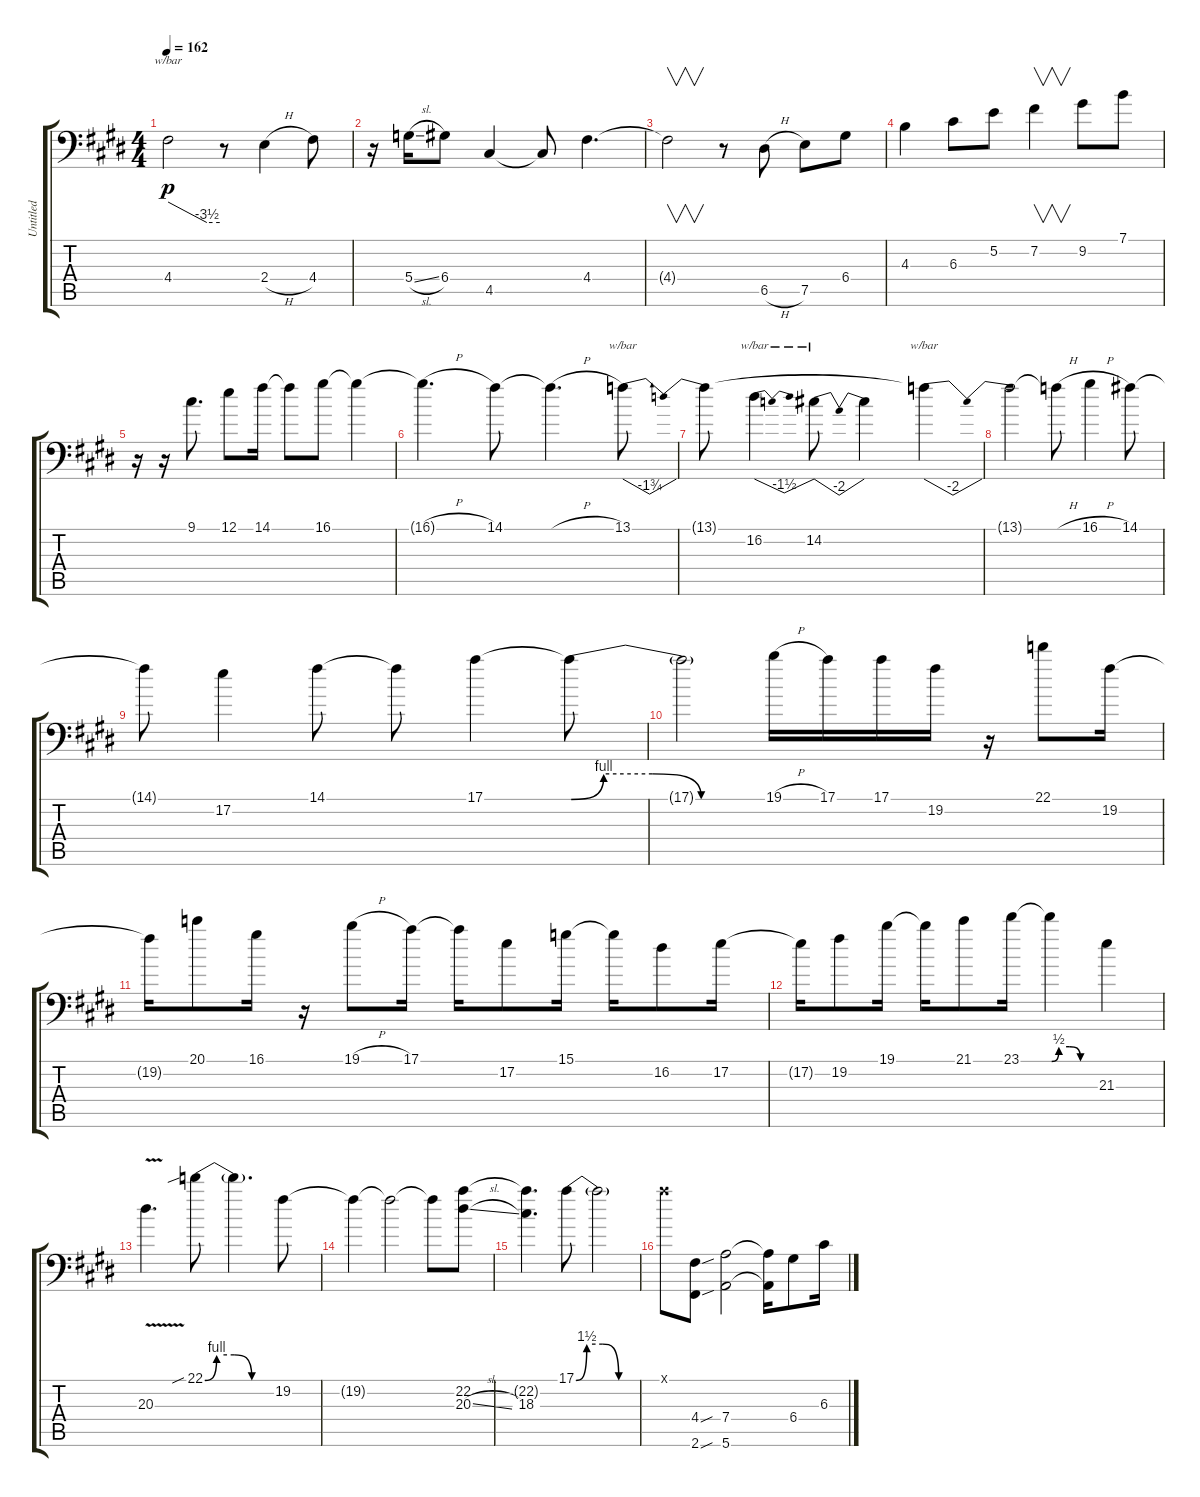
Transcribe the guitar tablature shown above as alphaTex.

\track ("Untitled" "Untitled") {instrument overdrivenguitar}
\staff {score tabs}
\tuning (E3 B2 G2 D2 A1 E1) {hide}
\ts (4 4)
\tempo 162
\clef f4
\ks c#minor
4.4.2{tbe (custom default 0 0 45 -14 60 -14) dy p} r.8 2.4{h}.4 4.4.8 |
\ks e
r.16 5.4{sl}.16 6.4.8 4.5.4 4.5{t}.8 4.4.4{d} |
\ks c#minor
4.4{t}.2{v} r.8 6.5{h}.8 7.5.8 6.4.8 |
4.3.4 6.3.8 5.2.8 7.2.4{v} 9.2.8 7.1.8 |
\ks e
r.16 r.16 9.1.8{d} 12.1.8 14.1.16 14.1{t}.8 16.1.8 16.1{t}.4 |
\ks c#minor
16.1{h t}.4{d} 14.1.8 14.1{h t}.4{d} 13.1.8{tbe (dip default 0 0 30 -7 60 0)} |
13.1{t}.8 16.2.4{tbe (dip default 0 0 30 -6 60 0)} 14.2.8{tbe (dip default 0 0 30 -8 60 0)} 14.2{t}.4 13.1{t}.4{tbe (dip default 0 0 30 -8 60 0)} |
\ks e
13.1{t}.2 13.1{h t}.8 16.1{h}.4 14.1.8 |
\ks c#minor
14.1{t}.8 17.2.4 14.1.8 14.1{t}.8 17.1.4 17.1{be (custom 0 0 10 4 25 4 40 0 60 0) t}.8 |
\ks e
17.1{t}.2 19.1{h}.16 17.1.16 17.1.16 19.2.16 r.16 22.1.8 19.2.16 |
\ks c#minor
19.2{t}.16 20.1.8 16.1.16 r.16 19.1{h}.8 17.1.16 17.1{t}.16 17.2.8 15.1.16 15.1{t}.16 16.2.8 17.2.16 |
\ks e
17.2{t}.16 19.2.8 19.1.16 19.1{t}.16 21.1.8 23.1.16 23.1{be (custom 0 0 10 2 25 2 40 0 60 0) t}.4 21.3.4 |
\ks c#minor
20.3{v}.4{d} 22.1{be (custom 0 0 10 4 25 4 40 0 60 0) sib}.8 22.1{t}.4{d} 19.2.8 |
19.2{t}.4 19.2{t}.2 19.2{t}.8 (22.2 20.3{sl}).8 |
\ks e
(22.2{t} 18.3).4{d} 17.1{be (custom 0 0 10 6 25 6 40 0 60 0)}.8 17.1{t}.2 |
\ks c#minor
17.1{x}.8 (4.4{sou} 2.6{sou}).8 (7.4 5.6).2 (7.4{t} 5.6{t}).16 6.4.8 6.3.16
